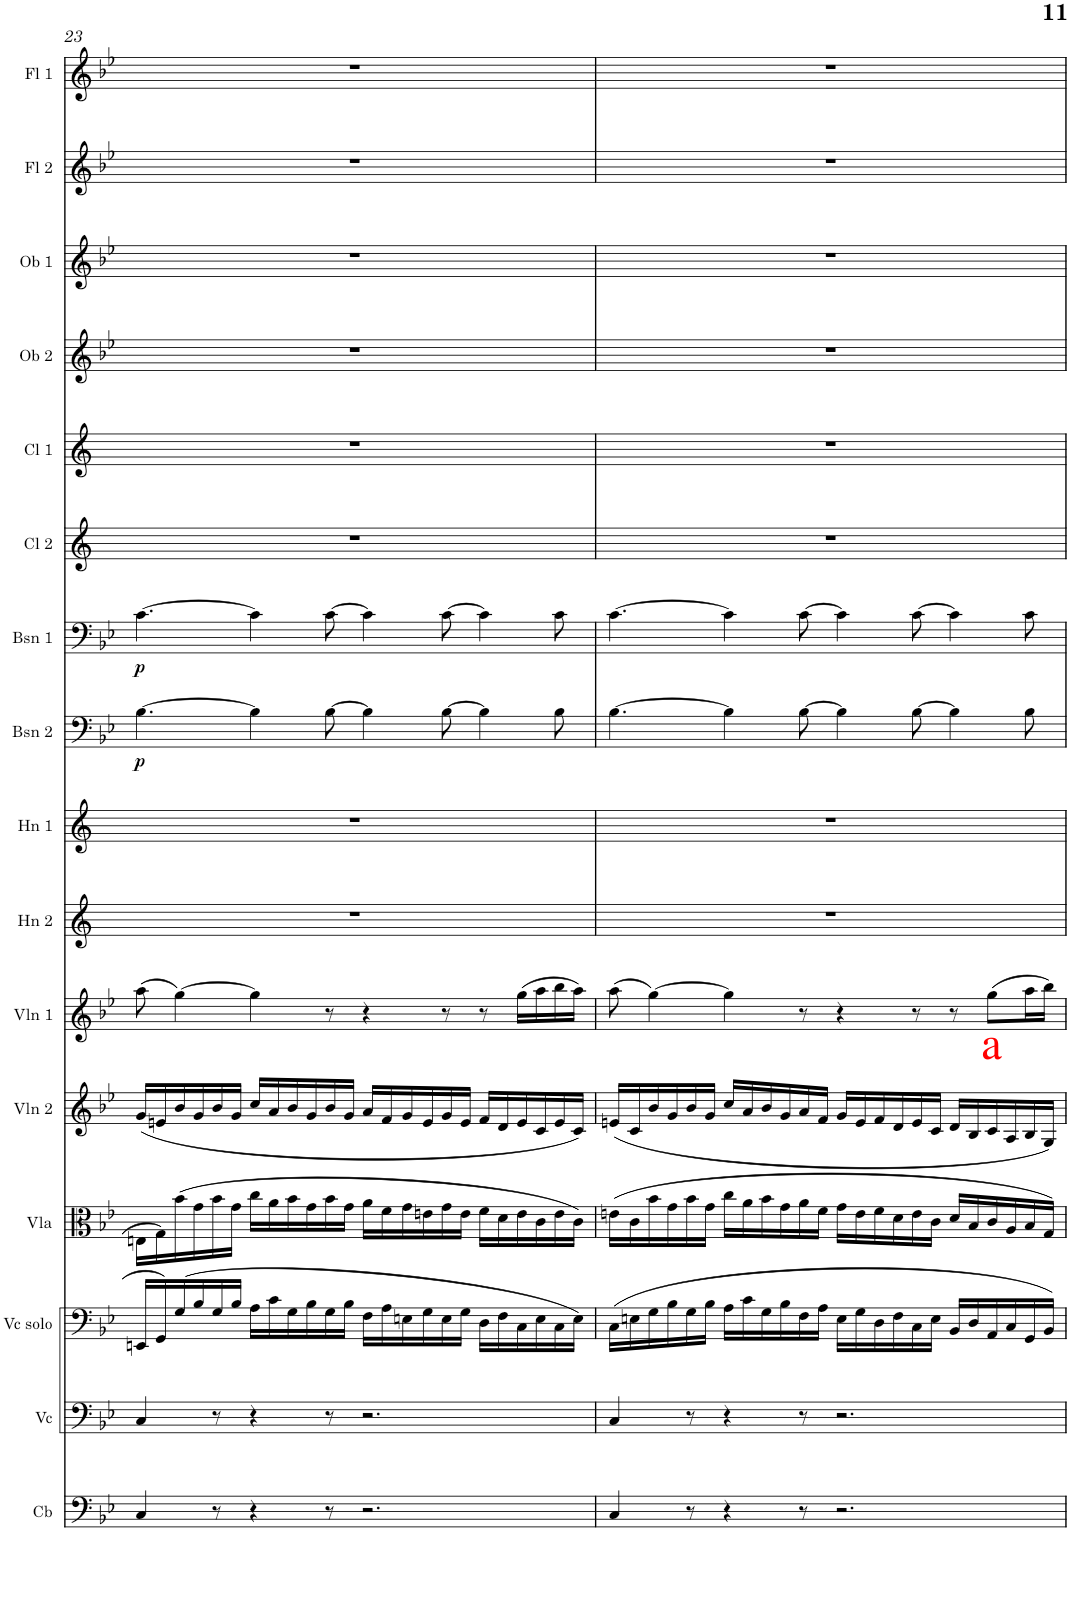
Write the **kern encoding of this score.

**kern	**kern	**kern	**kern	**kern	**kern	**text	**kern	**kern	**kern	**dynam	**kern	**dynam	**kern	**kern	**kern	**kern	**kern	**kern
*part16	*part15	*part14	*part13	*part12	*part11	*part11	*part10	*part9	*part8	*part8	*part7	*part7	*part6	*part5	*part4	*part3	*part2	*part1
*staff16	*staff15	*staff14	*staff13	*staff12	*staff11	*staff11	*staff10	*staff9	*staff8	*staff8	*staff7	*staff7	*staff6	*staff5	*staff4	*staff3	*staff2	*staff1
*I"Contrabass	*I"Violoncello	*I"Violoncello solo	*I"Viola	*I"Violin 2	*I"Violin 1	*	*I"Bb basso Horn 2	*I"Bb basso Horn 1	*I"Bassoon 2	*	*I"Bassoon 1	*	*I"Bb Clarinet 2	*I"Bb Clarinet 1	*I"Oboe 2	*I"Oboe 1	*I"Flute 2	*I"Flute 1
*I'Cb	*I'Vc	*I'Vc solo	*I'Vla	*I'Vln 2	*I'Vln 1	*	*I'Hn 2	*I'Hn 1	*I'Bsn 2	*	*I'Bsn 1	*	*I'Cl 2	*I'Cl 1	*I'Ob 2	*I'Ob 1	*I'Fl 2	*I'Fl 1
!!LO:PB:g=z
*clefF4	*clefF4	*clefF4	*clefC3	*clefG2	*clefG2	*	*clefG2	*clefG2	*clefF4	*	*clefF4	*	*clefG2	*clefG2	*clefG2	*clefG2	*clefG2	*clefG2
*Trd7c12	*	*	*	*	*	*	*Trd8c14	*Trd8c14	*	*	*	*	*Trd1c2	*Trd1c2	*	*	*	*
*k[b-e-]	*k[b-e-]	*k[b-e-]	*k[b-e-]	*k[b-e-]	*k[b-e-]	*	*k[]	*k[]	*k[b-e-]	*	*k[b-e-]	*	*k[]	*k[]	*k[b-e-]	*k[b-e-]	*k[b-e-]	*k[b-e-]
*M12/8	*M12/8	*M12/8	*M12/8	*M12/8	*M12/8	*	*M12/8	*M12/8	*M12/8	*	*M12/8	*	*M12/8	*M12/8	*M12/8	*M12/8	*M12/8	*M12/8
=23	=23	=23	=23	=23	=23	=23	=23	=23	=23	=23	=23	=23	=23	=23	=23	=23	=23	=23
!	!	!	!	!	!	!	!	!	!	!LO:DY:b	!	!LO:DY:b	!	!	!	!	!	!
4C/	4C/	16EEn/LL	16En\LL	(16g/LL	(8aa\	.	1.r	1.r	[4.B-\	p	[4.c\	p	1.r	1.r	1.r	1.r	1.r	1.r
.	.	16GG/	16G\	16en/	.	.	.	.	.	.	.	.	.	.	.	.	.	.
.	.	(16G/	(16b-\	16b-/	[4gg\)	.	.	.	.	.	.	.	.	.	.	.	.	.
.	.	16B-/	16g\	16g/	.	.	.	.	.	.	.	.	.	.	.	.	.	.
8r	8r	16G/	16b-\	16b-/	.	.	.	.	.	.	.	.	.	.	.	.	.	.
.	.	16B-/JJ	16g\JJ	16g/JJ	.	.	.	.	.	.	.	.	.	.	.	.	.	.
4r	4r	16A\LL	16cc\LL	16cc/LL	4gg\]	.	.	.	4B-\]	.	4c\]	.	.	.	.	.	.	.
.	.	16c\	16a\	16a/	.	.	.	.	.	.	.	.	.	.	.	.	.	.
.	.	16G\	16b-\	16b-/	.	.	.	.	.	.	.	.	.	.	.	.	.	.
.	.	16B-\	16g\	16g/	.	.	.	.	.	.	.	.	.	.	.	.	.	.
8r	8r	16G\	16b-\	16b-/	8r	.	.	.	[8B-\	.	[8c\	.	.	.	.	.	.	.
.	.	16B-\JJ	16g\JJ	16g/JJ	.	.	.	.	.	.	.	.	.	.	.	.	.	.
2.r	2.r	16F\LL	16a\LL	16a/LL	4r	.	.	.	4B-\]	.	4c\]	.	.	.	.	.	.	.
.	.	16A\	16f\	16f/	.	.	.	.	.	.	.	.	.	.	.	.	.	.
.	.	16En\	16g\	16g/	.	.	.	.	.	.	.	.	.	.	.	.	.	.
.	.	16G\	16en\	16e/	.	.	.	.	.	.	.	.	.	.	.	.	.	.
.	.	16E\	16g\	16g/	8r	.	.	.	[8B-\	.	[8c\	.	.	.	.	.	.	.
.	.	16G\JJ	16e\JJ	16e/JJ	.	.	.	.	.	.	.	.	.	.	.	.	.	.
.	.	16D\LL	16f\LL	16f/LL	8r	.	.	.	4B-\]	.	4c\]	.	.	.	.	.	.	.
.	.	16F\	16d\	16d/	.	.	.	.	.	.	.	.	.	.	.	.	.	.
.	.	16C\	16e\	16e/	(16gg\LL	.	.	.	.	.	.	.	.	.	.	.	.	.
.	.	16E\	16c\	16c/	16aa\	.	.	.	.	.	.	.	.	.	.	.	.	.
.	.	16C\	16e\	16e/	16bb-\	.	.	.	8B-\	.	8c\	.	.	.	.	.	.	.
.	.	16E\JJ)	16c\JJ)	16c/JJ)	16aa\JJ)	.	.	.	.	.	.	.	.	.	.	.	.	.
=24	=24	=24	=24	=24	=24	=24	=24	=24	=24	=24	=24	=24	=24	=24	=24	=24	=24	=24
4C/	4C/	(16C\LL	(16en\LL	(16en/LL	(8aa\	.	1.r	1.r	[4.B-\	.	[4.c\	.	1.r	1.r	1.r	1.r	1.r	1.r
.	.	16En\	16c\	16c/	.	.	.	.	.	.	.	.	.	.	.	.	.	.
.	.	16G\	16b-\	16b-/	[4gg\)	.	.	.	.	.	.	.	.	.	.	.	.	.
.	.	16B-\	16g\	16g/	.	.	.	.	.	.	.	.	.	.	.	.	.	.
8r	8r	16G\	16b-\	16b-/	.	.	.	.	.	.	.	.	.	.	.	.	.	.
.	.	16B-\JJ	16g\JJ	16g/JJ	.	.	.	.	.	.	.	.	.	.	.	.	.	.
4r	4r	16A\LL	16cc\LL	16cc/LL	4gg\]	.	.	.	4B-\]	.	4c\]	.	.	.	.	.	.	.
.	.	16c\	16a\	16a/	.	.	.	.	.	.	.	.	.	.	.	.	.	.
.	.	16G\	16b-\	16b-/	.	.	.	.	.	.	.	.	.	.	.	.	.	.
.	.	16B-\	16g\	16g/	.	.	.	.	.	.	.	.	.	.	.	.	.	.
8r	8r	16F\	16a\	16a/	8r	.	.	.	[8B-\	.	[8c\	.	.	.	.	.	.	.
.	.	16A\JJ	16f\JJ	16f/JJ	.	.	.	.	.	.	.	.	.	.	.	.	.	.
2.r	2.r	16E\LL	16g\LL	16g/LL	4r	.	.	.	4B-\]	.	4c\]	.	.	.	.	.	.	.
.	.	16G\	16e\	16e/	.	.	.	.	.	.	.	.	.	.	.	.	.	.
.	.	16D\	16f\	16f/	.	.	.	.	.	.	.	.	.	.	.	.	.	.
.	.	16F\	16d\	16d/	.	.	.	.	.	.	.	.	.	.	.	.	.	.
.	.	16C\	16e\	16e/	8r	.	.	.	[8B-\	.	[8c\	.	.	.	.	.	.	.
.	.	16E\JJ	16c\JJ	16c/JJ	.	.	.	.	.	.	.	.	.	.	.	.	.	.
.	.	16BB-/LL	16d/LL	16d/LL	8r	.	.	.	4B-\]	.	4c\]	.	.	.	.	.	.	.
.	.	16D/	16B-/	16B-/	.	.	.	.	.	.	.	.	.	.	.	.	.	.
!	!	!	!	!	!	!LO:LY:b:color=#FF0000	!	!	!	!	!	!	!	!	!	!	!	!
.	.	16AA/	16c/	16c/	(8gg\L	a	.	.	.	.	.	.	.	.	.	.	.	.
.	.	16C/	16A/	16A/	.	.	.	.	.	.	.	.	.	.	.	.	.	.
.	.	16GG/	16B-/	16B-/	16aa\L	.	.	.	8B-\	.	8c\	.	.	.	.	.	.	.
.	.	16BB-/JJ)	16G/JJ)	16G/JJ)	16bb-\JJ)	.	.	.	.	.	.	.	.	.	.	.	.	.
=	=	=	=	=	=	=	=	=	=	=	=	=	=	=	=	=	=	=
*-	*-	*-	*-	*-	*-	*-	*-	*-	*-	*-	*-	*-	*-	*-	*-	*-	*-	*-
